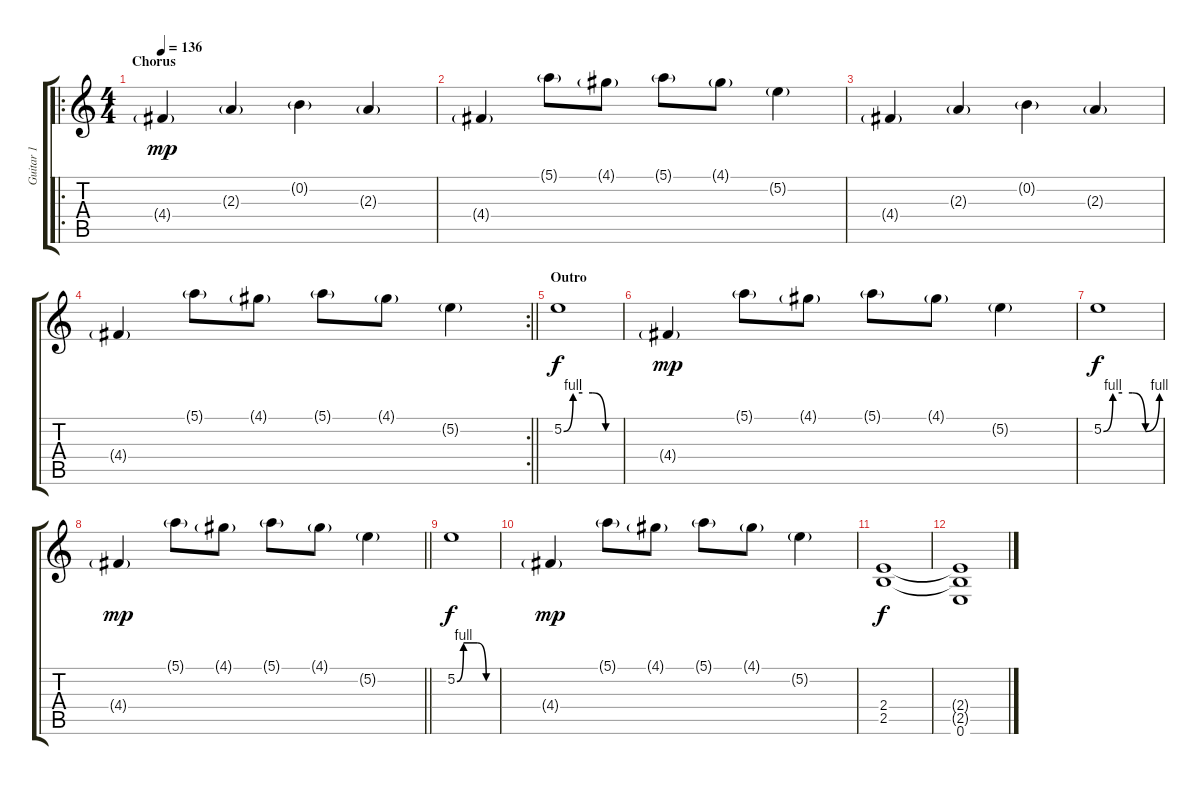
\track ("Guitar 1" "Guitar 1") {instrument acousticguitarsteel}
\staff {score tabs}
\tuning (E4 B3 G3 D3 A2 E2) {hide}
\ro
\ts (4 4)
\section ("" "Chorus")
\tempo 136
\clef g2
\ks c
4.4{g}.4{dy mp volume 6} 2.3{g}.4 0.2{g}.4 2.3{g}.4 |
4.4{g}.4 5.1{g}.8 4.1{g}.8 5.1{g}.8 4.1{g}.8 5.2{g}.4 |
4.4{g}.4 2.3{g}.4 0.2{g}.4 2.3{g}.4 |
\rc 2
\barLineRight lightlight
4.4{g}.4 5.1{g}.8 4.1{g}.8 5.1{g}.8 4.1{g}.8 5.2{g}.4 |
\section ("" "Outro")
5.2{be (custom 0 0 10 4 20 4 31 4 45 0 60 0)}.1{dy f} |
4.4{g}.4{dy mp} 5.1{g}.8 4.1{g}.8 5.1{g}.8 4.1{g}.8 5.2{g}.4 |
5.2{be (custom 0 0 10 4 20 4 31 4 45 0 60 4)}.1{dy f} |
\barLineRight lightlight
4.4{g}.4{dy mp} 5.1{g}.8 4.1{g}.8 5.1{g}.8 4.1{g}.8 5.2{g}.4 |
5.2{be (custom 0 0 10 4 20 4 31 4 45 0 60 0)}.1{dy f} |
4.4{g}.4{dy mp} 5.1{g}.8 4.1{g}.8 5.1{g}.8 4.1{g}.8 5.2{g}.4 |
(2.4 2.5).1{dy f} |
(2.4{t} 2.5{t} 0.6).1
